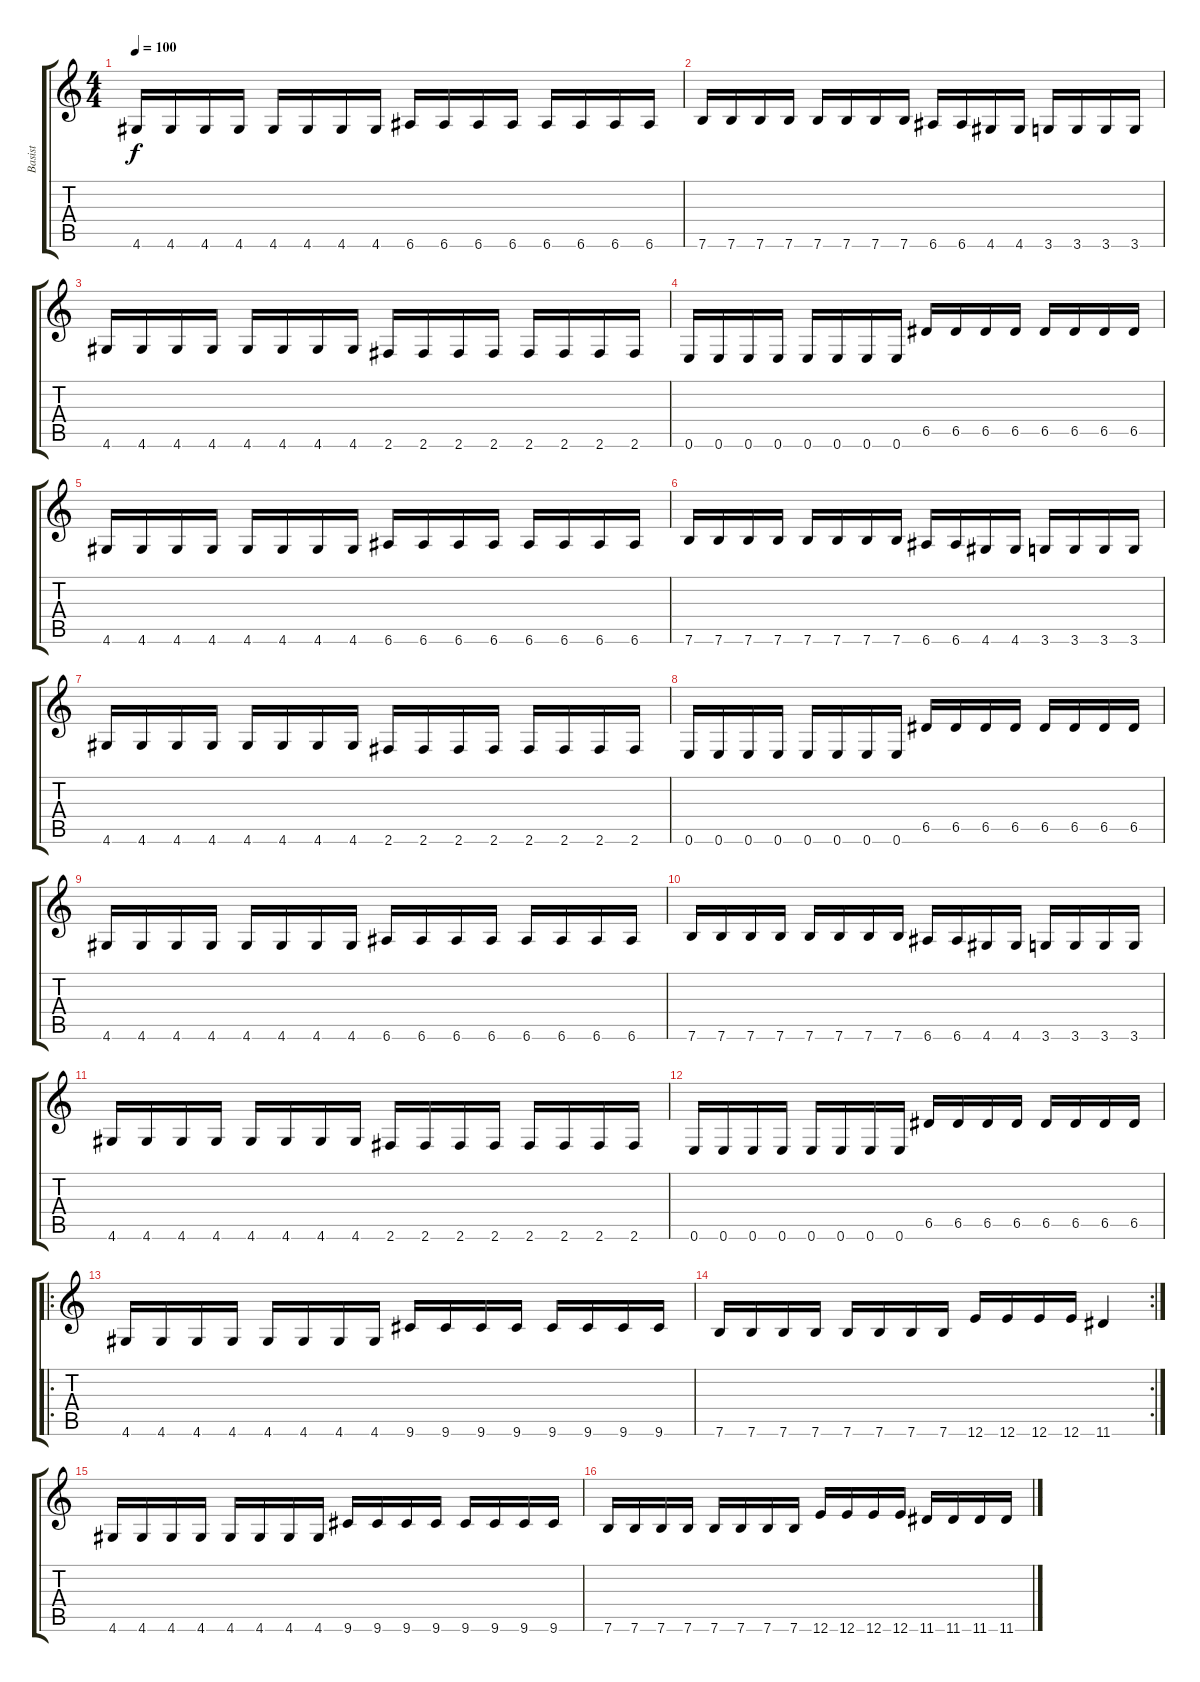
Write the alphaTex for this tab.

\track ("Basist" "Basist") {instrument electricbassfinger}
\staff {score tabs}
\tuning (E4 B3 G3 D3 A2 E2) {hide}
\ts (4 4)
\tempo 100
\clef g2
\ks c
4.6.16{dy f} 4.6.16 4.6.16 4.6.16 4.6.16 4.6.16 4.6.16 4.6.16 6.6.16 6.6.16 6.6.16 6.6.16 6.6.16 6.6.16 6.6.16 6.6.16 |
7.6.16 7.6.16 7.6.16 7.6.16 7.6.16 7.6.16 7.6.16 7.6.16 6.6.16 6.6.16 4.6.16 4.6.16 3.6.16 3.6.16 3.6.16 3.6.16 |
4.6.16 4.6.16 4.6.16 4.6.16 4.6.16 4.6.16 4.6.16 4.6.16 2.6.16 2.6.16 2.6.16 2.6.16 2.6.16 2.6.16 2.6.16 2.6.16 |
0.6.16 0.6.16 0.6.16 0.6.16 0.6.16 0.6.16 0.6.16 0.6.16 6.5.16 6.5.16 6.5.16 6.5.16 6.5.16 6.5.16 6.5.16 6.5.16 |
4.6.16 4.6.16 4.6.16 4.6.16 4.6.16 4.6.16 4.6.16 4.6.16 6.6.16 6.6.16 6.6.16 6.6.16 6.6.16 6.6.16 6.6.16 6.6.16 |
7.6.16 7.6.16 7.6.16 7.6.16 7.6.16 7.6.16 7.6.16 7.6.16 6.6.16 6.6.16 4.6.16 4.6.16 3.6.16 3.6.16 3.6.16 3.6.16 |
4.6.16 4.6.16 4.6.16 4.6.16 4.6.16 4.6.16 4.6.16 4.6.16 2.6.16 2.6.16 2.6.16 2.6.16 2.6.16 2.6.16 2.6.16 2.6.16 |
0.6.16 0.6.16 0.6.16 0.6.16 0.6.16 0.6.16 0.6.16 0.6.16 6.5.16 6.5.16 6.5.16 6.5.16 6.5.16 6.5.16 6.5.16 6.5.16 |
4.6.16 4.6.16 4.6.16 4.6.16 4.6.16 4.6.16 4.6.16 4.6.16 6.6.16 6.6.16 6.6.16 6.6.16 6.6.16 6.6.16 6.6.16 6.6.16 |
7.6.16 7.6.16 7.6.16 7.6.16 7.6.16 7.6.16 7.6.16 7.6.16 6.6.16 6.6.16 4.6.16 4.6.16 3.6.16 3.6.16 3.6.16 3.6.16 |
4.6.16 4.6.16 4.6.16 4.6.16 4.6.16 4.6.16 4.6.16 4.6.16 2.6.16 2.6.16 2.6.16 2.6.16 2.6.16 2.6.16 2.6.16 2.6.16 |
0.6.16 0.6.16 0.6.16 0.6.16 0.6.16 0.6.16 0.6.16 0.6.16 6.5.16 6.5.16 6.5.16 6.5.16 6.5.16 6.5.16 6.5.16 6.5.16 |
\ro
4.6.16 4.6.16 4.6.16 4.6.16 4.6.16 4.6.16 4.6.16 4.6.16 9.6.16 9.6.16 9.6.16 9.6.16 9.6.16 9.6.16 9.6.16 9.6.16 |
\rc 2
7.6.16 7.6.16 7.6.16 7.6.16 7.6.16 7.6.16 7.6.16 7.6.16 12.6.16 12.6.16 12.6.16 12.6.16 11.6.4 |
4.6.16 4.6.16 4.6.16 4.6.16 4.6.16 4.6.16 4.6.16 4.6.16 9.6.16 9.6.16 9.6.16 9.6.16 9.6.16 9.6.16 9.6.16 9.6.16 |
7.6.16 7.6.16 7.6.16 7.6.16 7.6.16 7.6.16 7.6.16 7.6.16 12.6.16 12.6.16 12.6.16 12.6.16 11.6.16 11.6.16 11.6.16 11.6.16
